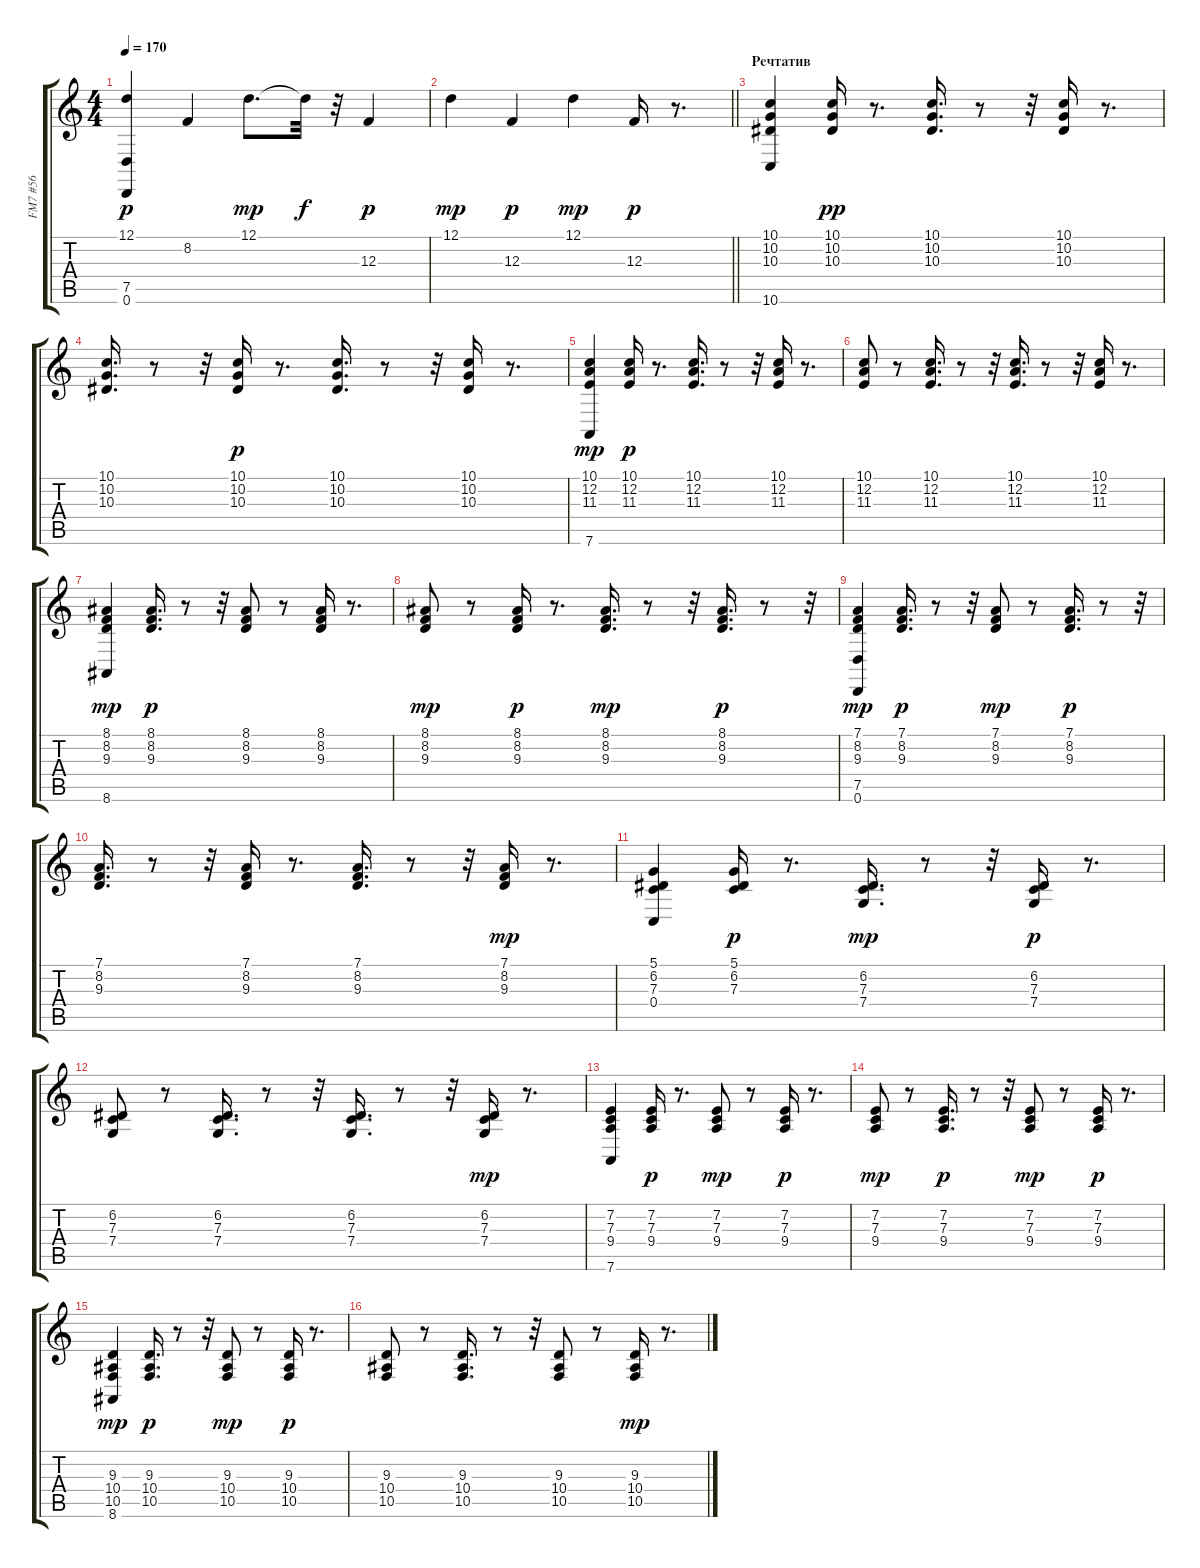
\track ("FM7 #56" "FM7 #56") {instrument stringensemble1}
\staff {score tabs}
\tuning (D4 A3 F3 C3 G2 D2) {hide}
\ts (4 4)
\tempo 170
\clef g2
\ks c
(12.1 7.5 0.6).4{dy p} 8.2.4 12.1.8{d dy mp} 12.1{t}.32{dy f} r.32 12.3.4{dy p} |
\barLineRight lightlight
12.1.4{dy mp} 12.3.4{dy p} 12.1.4{dy mp} 12.3.16{dy p} r.8{d} |
\section ("" "Речтатив")
(10.1 10.2 10.3 10.6).4 (10.1 10.2 10.3).16{dy pp} r.8{d} (10.1 10.2 10.3).16{d} r.8 r.32 (10.1 10.2 10.3).16 r.8{d} |
(10.1 10.2 10.3).16{d} r.8 r.32 (10.1 10.2 10.3).16{dy p} r.8{d} (10.1 10.2 10.3).16{d} r.8 r.32 (10.1 10.2 10.3).16 r.8{d} |
(10.1 12.2 11.3 7.6).4{dy mp} (10.1 12.2 11.3).16{dy p} r.8{d} (10.1 12.2 11.3).16{d} r.8 r.32 (10.1 12.2 11.3).16 r.8{d} |
(10.1 12.2 11.3).8 r.8 (10.1 12.2 11.3).16{d} r.8 r.32 (10.1 12.2 11.3).16{d} r.8 r.32 (10.1 12.2 11.3).16 r.8{d} |
(8.1 8.2 9.3 8.6).4{dy mp} (8.1 8.2 9.3).16{d dy p} r.8 r.32 (8.1 8.2 9.3).8 r.8 (8.1 8.2 9.3).16 r.8{d} |
(8.1 8.2 9.3).8{dy mp} r.8 (8.1 8.2 9.3).16{dy p} r.8{d} (8.1 8.2 9.3).16{d dy mp} r.8 r.32 (8.1 8.2 9.3).16{d dy p} r.8 r.32 |
(7.1 8.2 9.3 7.5 0.6).4{dy mp} (7.1 8.2 9.3).16{d dy p} r.8 r.32 (7.1 8.2 9.3).8{dy mp} r.8 (7.1 8.2 9.3).16{d dy p} r.8 r.32 |
(7.1 8.2 9.3).16{d} r.8 r.32 (7.1 8.2 9.3).16 r.8{d} (7.1 8.2 9.3).16{d} r.8 r.32 (7.1 8.2 9.3).16{dy mp} r.8{d} |
(5.1 6.2 7.3 0.4).4 (5.1 6.2 7.3).16{dy p} r.8{d} (6.2 7.3 7.4).16{d dy mp} r.8 r.32 (6.2 7.3 7.4).16{dy p} r.8{d} |
(6.2 7.3 7.4).8 r.8 (6.2 7.3 7.4).16{d} r.8 r.32 (6.2 7.3 7.4).16{d} r.8 r.32 (6.2 7.3 7.4).16{dy mp} r.8{d} |
(7.2 7.3 9.4 7.6).4 (7.2 7.3 9.4).16{dy p} r.8{d} (7.2 7.3 9.4).8{dy mp} r.8 (7.2 7.3 9.4).16{dy p} r.8{d} |
(7.2 7.3 9.4).8{dy mp} r.8 (7.2 7.3 9.4).16{d dy p} r.8 r.32 (7.2 7.3 9.4).8{dy mp} r.8 (7.2 7.3 9.4).16{dy p} r.8{d} |
(9.3 10.4 10.5 8.6).4{dy mp} (9.3 10.4 10.5).16{d dy p} r.8 r.32 (9.3 10.4 10.5).8{dy mp} r.8 (9.3 10.4 10.5).16{dy p} r.8{d} |
(9.3 10.4 10.5).8 r.8 (9.3 10.4 10.5).16{d} r.8 r.32 (9.3 10.4 10.5).8 r.8 (9.3 10.4 10.5).16{dy mp} r.8{d}
